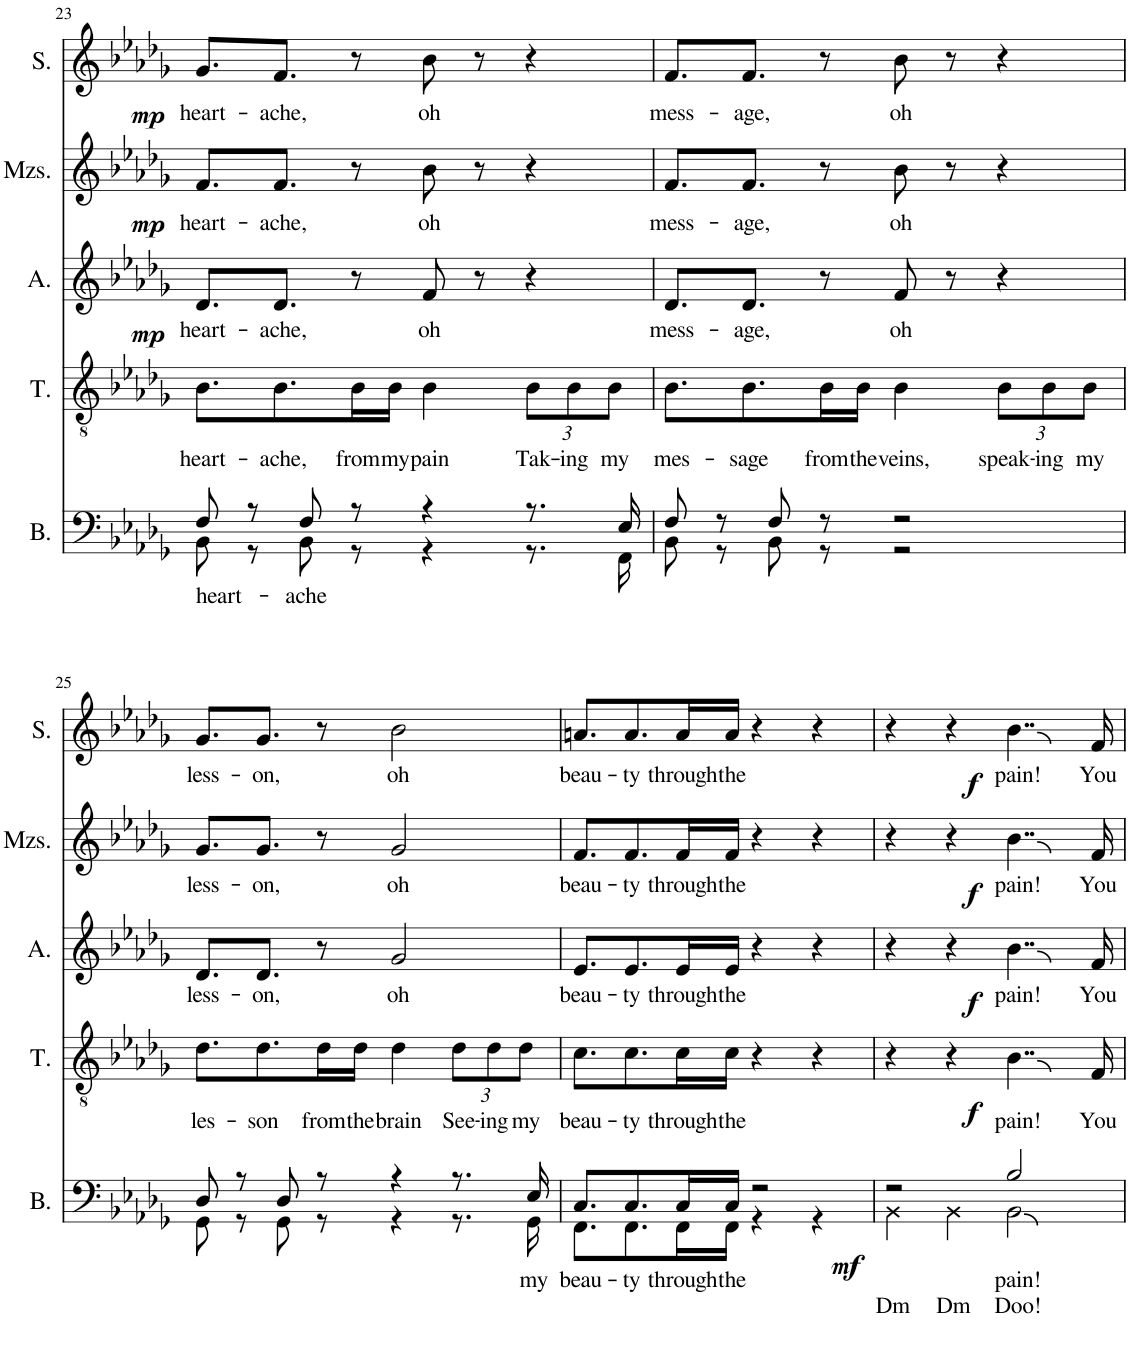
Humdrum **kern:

**kern	**text	**text	**dynam	**kern	**text	**dynam	**kern	**text	**dynam	**kern	**text	**dynam	**kern	**text	**dynam
*part5	*part5	*part5	*part5	*part4	*part4	*part4	*part3	*part3	*part3	*part2	*part2	*part2	*part1	*part1	*part1
*staff5	*staff5	*staff5	*staff5	*staff4	*staff4	*staff4	*staff3	*staff3	*staff3	*staff2	*staff2	*staff2	*staff1	*staff1	*staff1
*I"Bass	*	*	*	*I"Tenor	*	*	*I"Alt	*	*	*I"Mezzosopran	*	*	*I"Sopran	*	*
*I'B.	*	*	*	*I'T.	*	*	*I'A.	*	*	*I'Mzs.	*	*	*I'S.	*	*
!!LO:PB:g=z
*clefF4	*	*	*	*clefGv2	*	*	*clefG2	*	*	*clefG2	*	*	*clefG2	*	*
*k[b-e-a-d-g-]	*	*	*	*k[b-e-a-d-g-]	*	*	*k[b-e-a-d-g-]	*	*	*k[b-e-a-d-g-]	*	*	*k[b-e-a-d-g-]	*	*
*M4/4	*	*	*	*M4/4	*	*	*M4/4	*	*	*M4/4	*	*	*M4/4	*	*
=23	=23	=23	=23	=23	=23	=23	=23	=23	=23	=23	=23	=23	=23	=23	=23
*^	*	*	*	*	*	*	*	*	*	*	*	*	*	*	*
!	!	!LO:LY:b	!	!	!	!LO:LY:b	!	!	!LO:LY:b	!LO:DY:b	!	!LO:LY:b	!LO:DY:b	!	!LO:LY:b	!LO:DY:b
8F/	8BB-\	heart-	.	.	8.B-\L	heart-	.	8.d-/L	heart-	mp	8.f/L	heart-	mp	8.g-/L	heart-	mp
8r	8r	.	.	.	.	.	.	.	.	.	.	.	.	.	.	.
!	!	!	!	!	!	!LO:LY:b	!	!	!LO:LY:b	!	!	!LO:LY:b	!	!	!LO:LY:b	!
.	.	.	.	.	8.B-\	-ache,	.	8.d-/J	-ache,	.	8.f/J	-ache,	.	8.f/J	-ache,	.
!	!	!LO:LY:b	!	!	!	!	!	!	!	!	!	!	!	!	!	!
8F/	8BB-\	-ache	.	.	.	.	.	.	.	.	.	.	.	.	.	.
!	!	!	!	!	!	!LO:LY:b	!	!	!	!	!	!	!	!	!	!
8r	8r	.	.	.	16B-\L	from	.	8r	.	.	8r	.	.	8r	.	.
!	!	!	!	!	!	!LO:LY:b	!	!	!	!	!	!	!	!	!	!
.	.	.	.	.	16B-\JJ	my	.	.	.	.	.	.	.	.	.	.
!	!	!	!	!	!	!LO:LY:b	!	!	!LO:LY:b	!	!	!LO:LY:b	!	!	!LO:LY:b	!
4r	4r	.	.	.	4B-\	pain	.	8f/	oh	.	8b-\	oh	.	8b-\	oh	.
.	.	.	.	.	.	.	.	8r	.	.	8r	.	.	8r	.	.
*	*	*	*	*	*Xbrackettup	*	*	*	*	*	*	*	*	*	*	*
!	!	!	!	!	!	!LO:LY:b	!	!	!	!	!	!	!	!	!	!
8.r	8.r	.	.	.	12B-\L	Tak-	.	4r	.	.	4r	.	.	4r	.	.
!	!	!	!	!	!	!LO:LY:b	!	!	!	!	!	!	!	!	!	!
.	.	.	.	.	12B-\	-ing	.	.	.	.	.	.	.	.	.	.
!	!	!	!	!	!	!LO:LY:b	!	!	!	!	!	!	!	!	!	!
.	.	.	.	.	12B-\J	my	.	.	.	.	.	.	.	.	.	.
16E-/	16FF\	.	.	.	.	.	.	.	.	.	.	.	.	.	.	.
=24	=24	=24	=24	=24	=24	=24	=24	=24	=24	=24	=24	=24	=24	=24	=24	=24
!	!	!	!	!	!	!LO:LY:b	!	!	!LO:LY:b	!	!	!LO:LY:b	!	!	!LO:LY:b	!
8F/	8BB-\	.	.	.	8.B-\L	mes-	.	8.d-/L	mess-	.	8.f/L	mess-	.	8.f/L	mess-	.
8r	8r	.	.	.	.	.	.	.	.	.	.	.	.	.	.	.
!	!	!	!	!	!	!LO:LY:b	!	!	!LO:LY:b	!	!	!LO:LY:b	!	!	!LO:LY:b	!
.	.	.	.	.	8.B-\	-sage	.	8.d-/J	-age,	.	8.f/J	-age,	.	8.f/J	-age,	.
8F/	8BB-\	.	.	.	.	.	.	.	.	.	.	.	.	.	.	.
!	!	!	!	!	!	!LO:LY:b	!	!	!	!	!	!	!	!	!	!
8r	8r	.	.	.	16B-\L	from	.	8r	.	.	8r	.	.	8r	.	.
!	!	!	!	!	!	!LO:LY:b	!	!	!	!	!	!	!	!	!	!
.	.	.	.	.	16B-\JJ	the	.	.	.	.	.	.	.	.	.	.
!	!	!	!	!	!	!LO:LY:b	!	!	!LO:LY:b	!	!	!LO:LY:b	!	!	!LO:LY:b	!
2r	2r	.	.	.	4B-\	veins,	.	8f/	oh	.	8b-\	oh	.	8b-\	oh	.
.	.	.	.	.	.	.	.	8r	.	.	8r	.	.	8r	.	.
!	!	!	!	!	!	!LO:LY:b	!	!	!	!	!	!	!	!	!	!
.	.	.	.	.	12B-\L	speak-	.	4r	.	.	4r	.	.	4r	.	.
!	!	!	!	!	!	!LO:LY:b	!	!	!	!	!	!	!	!	!	!
.	.	.	.	.	12B-\	-ing	.	.	.	.	.	.	.	.	.	.
!	!	!	!	!	!	!LO:LY:b	!	!	!	!	!	!	!	!	!	!
.	.	.	.	.	12B-\J	my	.	.	.	.	.	.	.	.	.	.
!!LO:LB:g=z
=25	=25	=25	=25	=25	=25	=25	=25	=25	=25	=25	=25	=25	=25	=25	=25	=25
!	!	!	!	!	!	!LO:LY:b	!	!	!LO:LY:b	!	!	!LO:LY:b	!	!	!LO:LY:b	!
8D-/	8GG-\	.	.	.	8.d-\L	les-	.	8.d-/L	less-	.	8.g-/L	less-	.	8.g-/L	less-	.
8r	8r	.	.	.	.	.	.	.	.	.	.	.	.	.	.	.
!	!	!	!	!	!	!LO:LY:b	!	!	!LO:LY:b	!	!	!LO:LY:b	!	!	!LO:LY:b	!
.	.	.	.	.	8.d-\	-son	.	8.d-/J	-on,	.	8.g-/J	-on,	.	8.g-/J	-on,	.
8D-/	8GG-\	.	.	.	.	.	.	.	.	.	.	.	.	.	.	.
!	!	!	!	!	!	!LO:LY:b	!	!	!	!	!	!	!	!	!	!
8r	8r	.	.	.	16d-\L	from	.	8r	.	.	8r	.	.	8r	.	.
!	!	!	!	!	!	!LO:LY:b	!	!	!	!	!	!	!	!	!	!
.	.	.	.	.	16d-\JJ	the	.	.	.	.	.	.	.	.	.	.
!	!	!	!	!	!	!LO:LY:b	!	!	!LO:LY:b	!	!	!LO:LY:b	!	!	!LO:LY:b	!
4r	4r	.	.	.	4d-\	brain	.	2g-/	oh	.	2g-/	oh	.	2b-\	oh	.
!	!	!	!	!	!	!LO:LY:b	!	!	!	!	!	!	!	!	!	!
8.r	8.r	.	.	.	12d-\L	See-	.	.	.	.	.	.	.	.	.	.
!	!	!	!	!	!	!LO:LY:b	!	!	!	!	!	!	!	!	!	!
.	.	.	.	.	12d-\	-ing	.	.	.	.	.	.	.	.	.	.
!	!	!	!	!	!	!LO:LY:b	!	!	!	!	!	!	!	!	!	!
.	.	.	.	.	12d-\J	my	.	.	.	.	.	.	.	.	.	.
!	!	!LO:LY:b	!	!	!	!	!	!	!	!	!	!	!	!	!	!
16E-/	16GG-\	my	.	.	.	.	.	.	.	.	.	.	.	.	.	.
=26	=26	=26	=26	=26	=26	=26	=26	=26	=26	=26	=26	=26	=26	=26	=26	=26
!	!	!LO:LY:b	!	!	!	!LO:LY:b	!	!	!LO:LY:b	!	!	!LO:LY:b	!	!	!LO:LY:b	!
8.C/L	8.FF\L	beau-	.	.	8.c\L	beau-	.	8.e-/L	beau-	.	8.f/L	beau-	.	8.an/L	beau-	.
!	!	!LO:LY:b	!	!	!	!LO:LY:b	!	!	!LO:LY:b	!	!	!LO:LY:b	!	!	!LO:LY:b	!
8.C/	8.FF\	-ty	.	.	8.c\	-ty	.	8.e-/	-ty	.	8.f/	-ty	.	8.a/	-ty	.
!	!	!LO:LY:b	!	!	!	!LO:LY:b	!	!	!LO:LY:b	!	!	!LO:LY:b	!	!	!LO:LY:b	!
16C/L	16FF\L	through	.	.	16c\L	through	.	16e-/L	through	.	16f/L	through	.	16a/L	through	.
!	!	!LO:LY:b	!	!	!	!LO:LY:b	!	!	!LO:LY:b	!	!	!LO:LY:b	!	!	!LO:LY:b	!
16C/JJ	16FF\JJ	the	.	.	16c\JJ	the	.	16e-/JJ	the	.	16f/JJ	the	.	16a/JJ	the	.
2r	4r	.	.	.	4r	.	.	4r	.	.	4r	.	.	4r	.	.
.	4r	.	.	.	4r	.	.	4r	.	.	4r	.	.	4r	.	.
=27	=27	=27	=27	=27	=27	=27	=27	=27	=27	=27	=27	=27	=27	=27	=27	=27
!	!	!	!LO:LY:b	!LO:DY:b	!	!	!	!	!	!	!	!	!	!	!	!
2r	4BB-\	.	Dm	mf	4r	.	.	4r	.	.	4r	.	.	4r	.	.
!	!	!	!LO:LY:b	!	!	!	!	!	!	!	!	!	!	!	!	!
.	4BB-\	.	Dm	.	4r	.	.	4r	.	.	4r	.	.	4r	.	.
!	!	!LO:LY:b	!	!	!	!	!	!	!	!	!	!	!	!	!	!
!	!	!	!LO:LY:b	!	!	!LO:LY:b	!LO:DY:b	!	!LO:LY:b	!LO:DY:b	!	!LO:LY:b	!LO:DY:b	!	!LO:LY:b	!LO:DY:b
2B-/	2BB-\	.	Doo!	.	4..B-\	pain!	f	4..b-\	pain!	f	4..b-\	pain!	f	4..b-\	pain!	f
!	!	!	!	!	!	!LO:LY:b	!	!	!LO:LY:b	!	!	!LO:LY:b	!	!	!LO:LY:b	!
.	.	.	.	.	16F/	You	.	16f/	You	.	16f/	You	.	16f/	You	.
*v	*v	*	*	*	*	*	*	*	*	*	*	*	*	*	*	*
=	=	=	=	=	=	=	=	=	=	=	=	=	=	=	=
*-	*-	*-	*-	*-	*-	*-	*-	*-	*-	*-	*-	*-	*-	*-	*-
